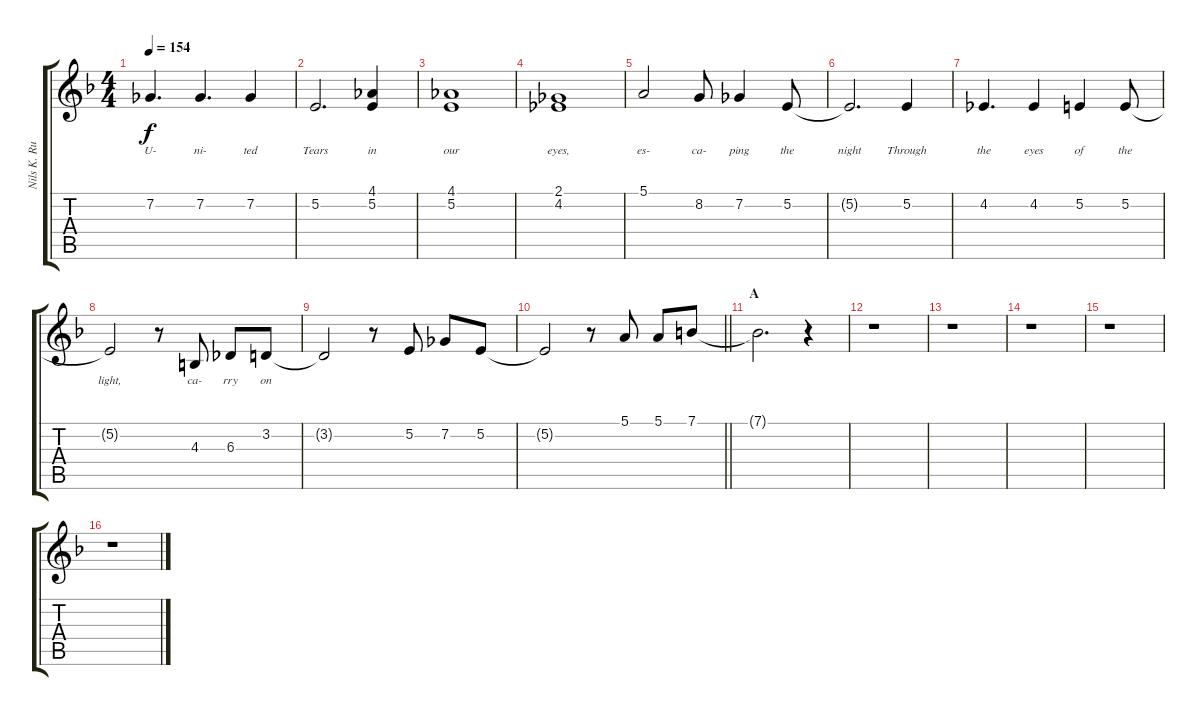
\track ("Nils K. Rue" "Nils K. Ru") {instrument trumpet}
\staff {score tabs}
\tuning (E4 B3 G3 D3 A2 E2) {hide}
\ts (4 4)
\tempo 154
\clef g2
\ks f
7.2.4{d lyrics (0 "U-") lyrics (1 "") lyrics (2 "") lyrics (3 "") lyrics (4 "") dy f} 7.2.4{d lyrics (0 "ni-") lyrics (1 "") lyrics (2 "") lyrics (3 "") lyrics (4 "")} 7.2.4{lyrics (0 "ted") lyrics (1 "") lyrics (2 "") lyrics (3 "") lyrics (4 "")} |
5.2.2{d lyrics (0 "Tears") lyrics (1 "") lyrics (2 "") lyrics (3 "") lyrics (4 "")} (4.1 5.2).4{lyrics (0 "in") lyrics (1 "") lyrics (2 "") lyrics (3 "") lyrics (4 "")} |
(4.1 5.2).1{lyrics (0 "our") lyrics (1 "") lyrics (2 "") lyrics (3 "") lyrics (4 "")} |
(2.1 4.2).1{lyrics (0 "eyes,") lyrics (1 "") lyrics (2 "") lyrics (3 "") lyrics (4 "")} |
5.1.2{lyrics (0 "es-") lyrics (1 "") lyrics (2 "") lyrics (3 "") lyrics (4 "")} 8.2.8{lyrics (0 "ca-") lyrics (1 "") lyrics (2 "") lyrics (3 "") lyrics (4 "")} 7.2.4{lyrics (0 "ping") lyrics (1 "") lyrics (2 "") lyrics (3 "") lyrics (4 "")} 5.2.8{lyrics (0 "the") lyrics (1 "") lyrics (2 "") lyrics (3 "") lyrics (4 "")} |
5.2{t}.2{d lyrics (0 "night") lyrics (1 "") lyrics (2 "") lyrics (3 "") lyrics (4 "")} 5.2.4{lyrics (0 "Through") lyrics (1 "") lyrics (2 "") lyrics (3 "") lyrics (4 "")} |
4.2.4{d lyrics (0 "the") lyrics (1 "") lyrics (2 "") lyrics (3 "") lyrics (4 "")} 4.2.4{lyrics (0 "eyes") lyrics (1 "") lyrics (2 "") lyrics (3 "") lyrics (4 "")} 5.2.4{lyrics (0 "of") lyrics (1 "") lyrics (2 "") lyrics (3 "") lyrics (4 "")} 5.2.8{lyrics (0 "the") lyrics (1 "") lyrics (2 "") lyrics (3 "") lyrics (4 "")} |
5.2{t}.2{lyrics (0 "light,") lyrics (1 "") lyrics (2 "") lyrics (3 "") lyrics (4 "")} r.8 4.3.8{lyrics (0 "ca-") lyrics (1 "") lyrics (2 "") lyrics (3 "") lyrics (4 "")} 6.3.8{lyrics (0 "rry") lyrics (1 "") lyrics (2 "") lyrics (3 "") lyrics (4 "")} 3.2.8{lyrics (0 "on") lyrics (1 "") lyrics (2 "") lyrics (3 "") lyrics (4 "")} |
3.2{t}.2 r.8 5.2.8 7.2.8 5.2.8 |
\barLineRight lightlight
5.2{t}.2 r.8 5.1.8 5.1.8 7.1.8 |
\section ("" "A")
7.1{t}.2{d} r.4 |
r.1 |
r.1 |
r.1 |
r.1 |
r.1
